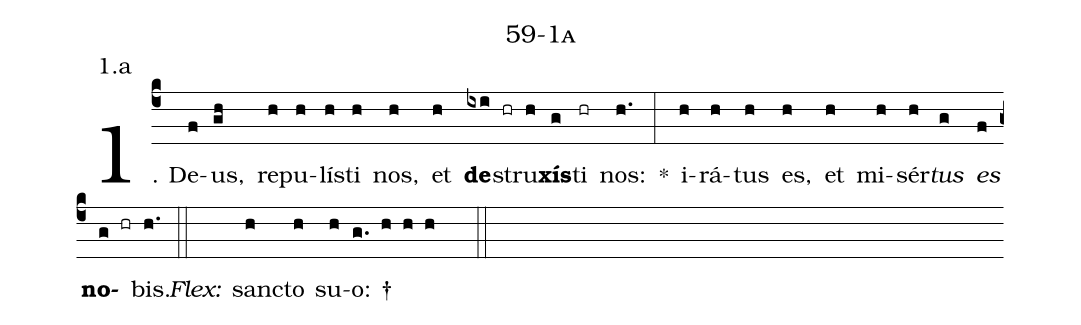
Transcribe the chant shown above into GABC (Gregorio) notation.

name: 59-1a;
annotation: 1.a;
%%
(c4)1. De(f)us,(gh) re(h)pu(h)lís(h)ti(h) nos,(h) et(h) <b>de</b>(ixi hr)stru(h)<b>xís</b>(g)ti(hr) nos:(h.) *(:) i(h)rá(h)tus(h) es,(h) et(h) mi(h)sér(h)<i>tus</i>(g) <i>es</i>(f) <b>no</b>(g hr)bis.(h.) (::)
<i>Flex:</i>()  sanc(h)to(h) su(h)o: †(g. h h h  ::)
